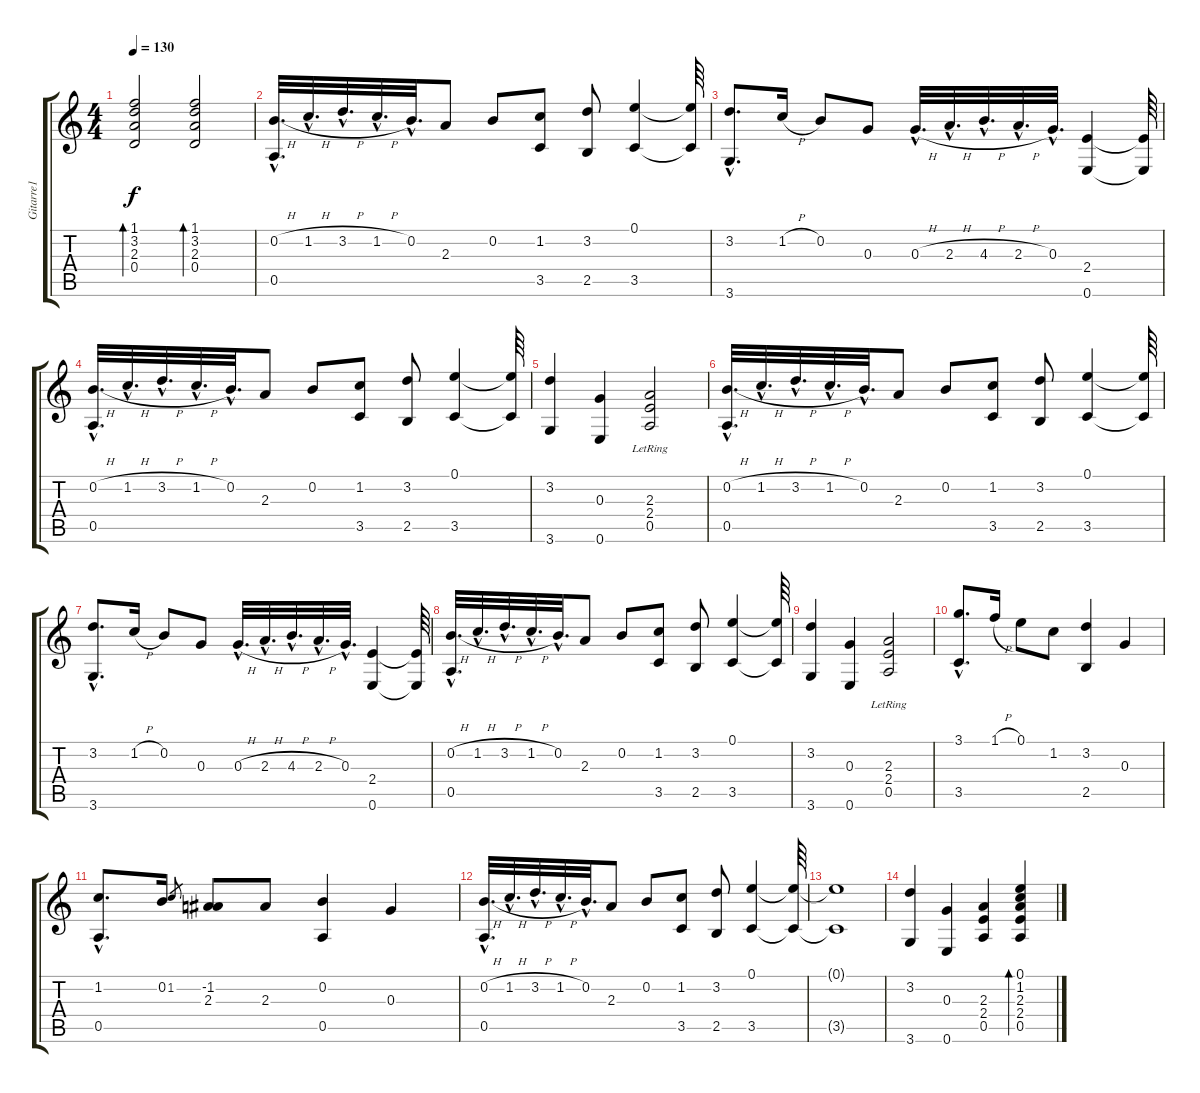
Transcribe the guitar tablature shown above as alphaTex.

\track ("Gitarre1" "Gitarre1") {instrument acousticguitarsteel}
\staff {score tabs}
\tuning (E4 B3 G3 D3 A2 E2) {hide}
\ts (4 4)
\tempo 130
\clef g2
\ks c
(1.1 3.2 2.3 0.4).2{bd 120 dy f} (1.1 3.2 2.3 0.4).2{bd 120} |
(0.2{h hac} 0.5{hac}).32{d} 1.2{h hac}.32{d} 3.2{h hac}.32{d} 1.2{h hac}.32{d} 0.2{hac}.32{d} 2.3.8 0.2.8 (1.2 3.5).8 (3.2 2.5).8 (0.1 3.5).4 (0.1{t} 3.5{t}).64 |
(3.2{hac} 3.6{hac}).8{d} 1.2{h}.16 0.2.8 0.3.8 0.3{h hac}.32{d} 2.3{h hac}.32{d} 4.3{h hac}.32{d} 2.3{h hac}.32{d} 0.3{hac}.32{d} (2.4 0.6).4 (2.4{t} 0.6{t}).64 |
(0.2{h hac} 0.5{hac}).32{d} 1.2{h hac}.32{d} 3.2{h hac}.32{d} 1.2{h hac}.32{d} 0.2{hac}.32{d} 2.3.8 0.2.8 (1.2 3.5).8 (3.2 2.5).8 (0.1 3.5).4 (0.1{t} 3.5{t}).64 |
(3.2 3.6).4 (0.3 0.6).4 (2.3{lr} 2.4{lr} 0.5{lr}).2 |
(0.2{h hac} 0.5{hac}).32{d} 1.2{h hac}.32{d} 3.2{h hac}.32{d} 1.2{h hac}.32{d} 0.2{hac}.32{d} 2.3.8 0.2.8 (1.2 3.5).8 (3.2 2.5).8 (0.1 3.5).4 (0.1{t} 3.5{t}).64 |
(3.2{hac} 3.6{hac}).8{d} 1.2{h}.16 0.2.8 0.3.8 0.3{h hac}.32{d} 2.3{h hac}.32{d} 4.3{h hac}.32{d} 2.3{h hac}.32{d} 0.3{hac}.32{d} (2.4 0.6).4 (2.4{t} 0.6{t}).64 |
(0.2{h hac} 0.5{hac}).32{d} 1.2{h hac}.32{d} 3.2{h hac}.32{d} 1.2{h hac}.32{d} 0.2{hac}.32{d} 2.3.8 0.2.8 (1.2 3.5).8 (3.2 2.5).8 (0.1 3.5).4 (0.1{t} 3.5{t}).64 |
(3.2 3.6).4 (0.3 0.6).4 (2.3{lr} 2.4{lr} 0.5{lr}).2 |
(3.1{hac} 3.5{hac}).8{d} 1.1{h}.16 0.1.8 1.2.8 (3.2 2.5).4 0.3.4 |
(1.2{hac} 0.5{hac}).8{d} 0.2.16 1.2.8{gr} (-1.2 2.3).8 2.3.8 (0.2 0.5).4 0.3.4 |
(0.2{h hac} 0.5{hac}).32{d} 1.2{h hac}.32{d} 3.2{h hac}.32{d} 1.2{h hac}.32{d} 0.2{hac}.32{d} 2.3.8 0.2.8 (1.2 3.5).8 (3.2 2.5).8 (0.1 3.5).4 (0.1{t} 3.5{t}).64 |
(0.1{t} 3.5{t}).1 |
(3.2 3.6).4 (0.3 0.6).4 (2.3 2.4 0.5).4 (0.1 1.2 2.3 2.4 0.5).4{bd 120}
